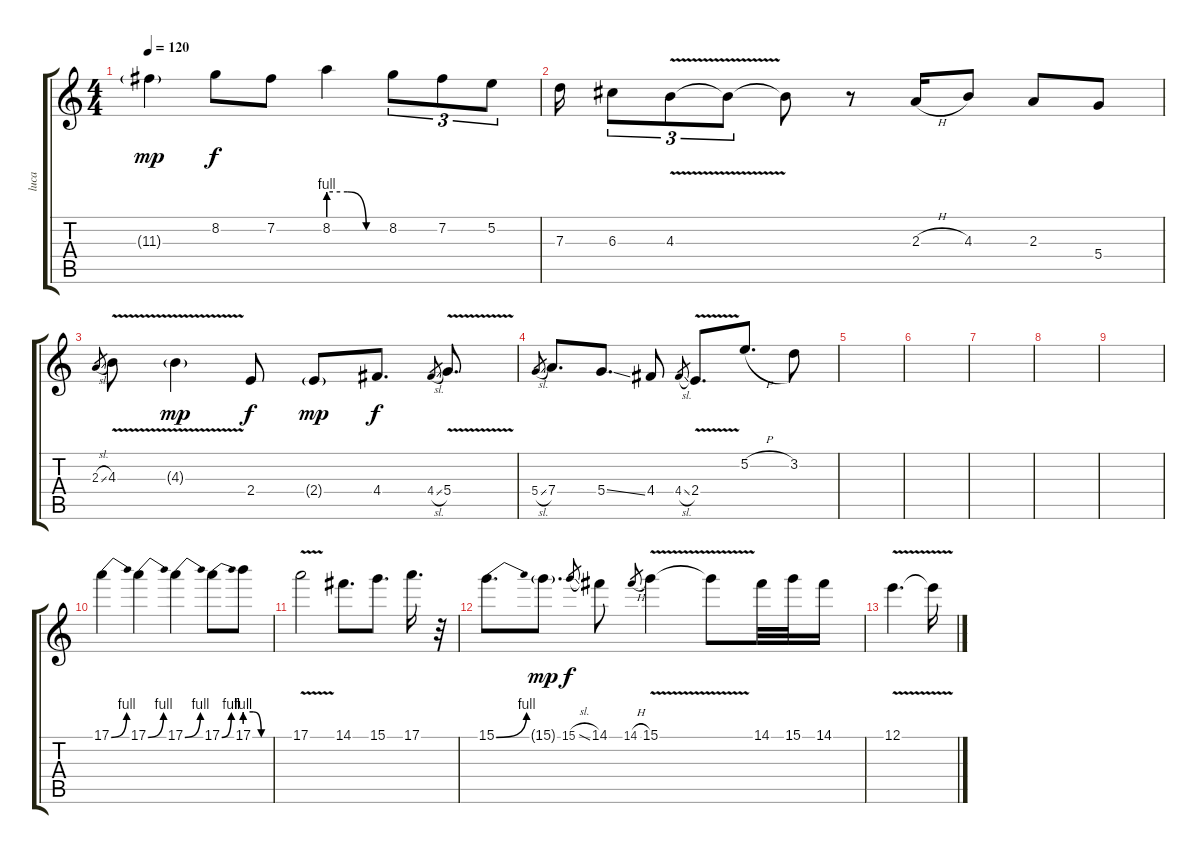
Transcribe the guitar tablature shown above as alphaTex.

\track ("luca" "luca") {instrument overdrivenguitar}
\staff {score tabs}
\tuning (E4 B3 G3 D3 A2 E2) {hide}
\ts (4 4)
\tempo 120
\clef g2
\ks c
11.3{g}.4{dy mp} 8.2.8{dy f} 7.2.8 8.2{be (custom 0 4 20 4 40 0 60 0)}.4 8.2.8{tu (3 2)} 7.2.8{tu (3 2)} 5.2.8{tu (3 2)} |
7.3.16 6.3.8{tu (3 2)} 4.3{v}.8{tu (3 2)} 4.3{t}.8{tu (3 2)} 4.3{t}.8 r.8 2.3{h}.16 4.3.8 2.3.8 5.4.8 |
2.3{sl}.8{gr} 4.3{v}.8 4.3{v g}.4{dy mp} 2.4.8{dy f} 2.4{g}.8{dy mp} 4.4.8{d dy f} 4.4{sl}.8{gr} 5.4{v}.8{d} |
5.4{sl}.8{gr} 7.4.8{d} 5.4{ss}.8{d} 4.4.8 4.4{sl}.8{gr} 2.4{v}.8{d} 5.2{h}.8{d} 3.2.8 |
|
|
|
|
|
17.1{be (bend 0 0 60 4)}.4 17.1{be (bend 0 0 60 4)}.4 17.1{be (bend 0 0 60 4)}.4 17.1{be (bend 0 0 60 4)}.8 17.1{be (custom 0 4 20 4 40 0 60 0)}.8 |
17.1{v}.2 14.1.8{d} 15.1.8{d} 17.1.16{d} r.32 |
15.1{be (bend 0 0 60 4)}.8{d} 15.1{g}.8{d dy mp} 15.1{sl}.8{gr dy f} 14.1.8 14.1{h}.8{gr} 15.1{v}.4 15.1{t}.8 14.1.32 15.1.32 14.1.16 |
12.1{v}.4{d} 12.1{t}.16
